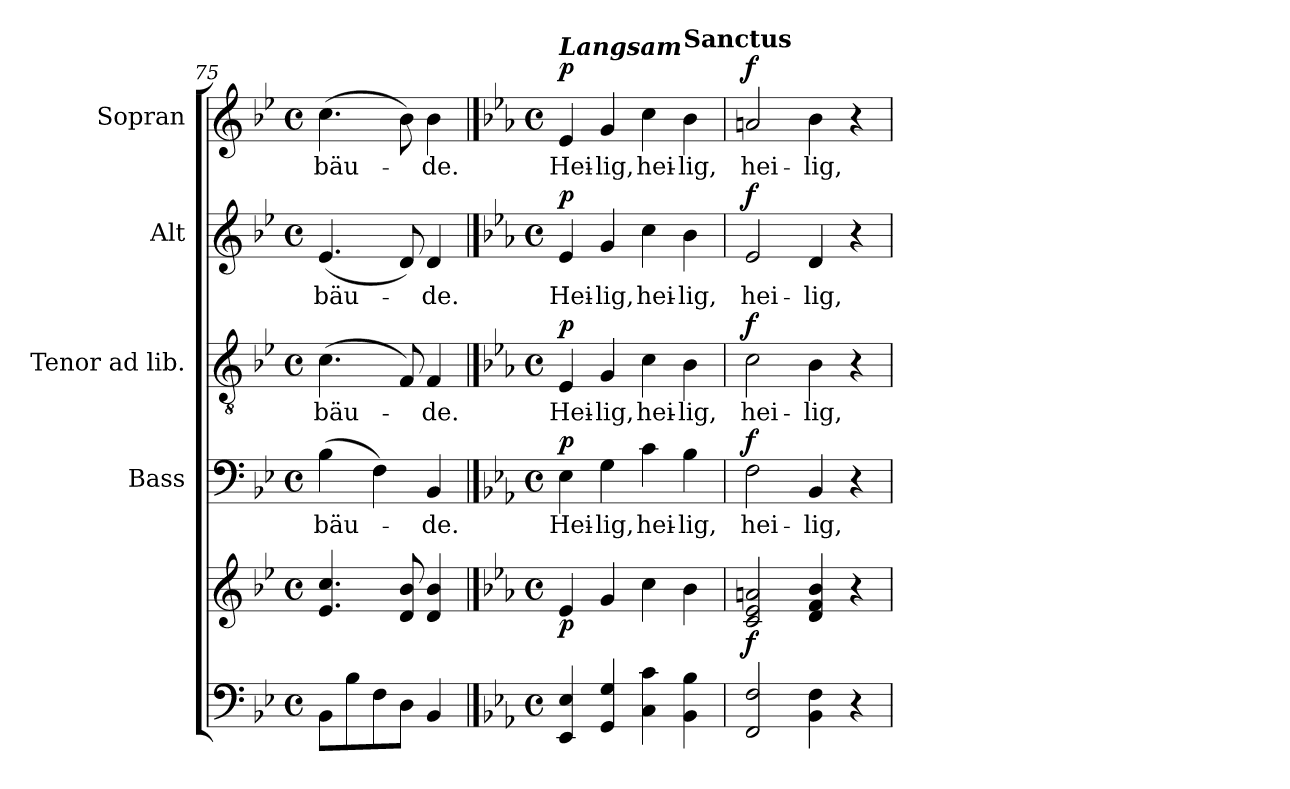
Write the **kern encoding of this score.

**kern	**kern	**dynam	**kern	**text	**dynam	**kern	**text	**dynam	**kern	**text	**dynam	**kern	**text	**dynam
*part5	*part5	*part5	*part4	*part4	*part4	*part3	*part3	*part3	*part2	*part2	*part2	*part1	*part1	*part1
*staff6	*staff5	*staff5/6	*staff4	*staff4	*staff4	*staff3	*staff3	*staff3	*staff2	*staff2	*staff2	*staff1	*staff1	*staff1
*	*	*	*I"Bass	*	*	*I"Tenor ad lib.	*	*	*I"Alt	*	*	*I"Sopran	*	*
*	*	*	*I'B.	*	*	*I'T.	*	*	*I'A.	*	*	*I'S.	*	*
*clefF4	*clefG2	*	*clefF4	*	*	*clefGv2	*	*	*clefG2	*	*	*clefG2	*	*
*k[b-e-]	*k[b-e-]	*	*k[b-e-]	*	*	*k[b-e-]	*	*	*k[b-e-]	*	*	*k[b-e-]	*	*
*B-:	*B-:	*	*B-:	*	*	*B-:	*	*	*B-:	*	*	*B-:	*	*
*M4/4	*M4/4	*	*M4/4	*	*	*M4/4	*	*	*M4/4	*	*	*M4/4	*	*
*met(c)	*met(c)	*	*met(c)	*	*	*met(c)	*	*	*met(c)	*	*	*met(c)	*	*
=75	=75	=75	=75	=75	=75	=75	=75	=75	=75	=75	=75	=75	=75	=75
!	!	!	!	!LO:LY:b	!	!	!LO:LY:b	!	!	!LO:LY:b	!	!	!LO:LY:b	!
8BB-\L	4.e-/ 4.cc/	.	(>4B-\	-bäu-	.	(>4.c\	-bäu-	.	(<4.e-/	-bäu-	.	(>4.cc\	-bäu-	.
8B-\	.	.	.	.	.	.	.	.	.	.	.	.	.	.
8F\	.	.	4F\)	.	.	.	.	.	.	.	.	.	.	.
8D\J	8d/ 8b-/	.	.	.	.	8F/)	.	.	8d/)	.	.	8b-\)	.	.
!	!	!	!	!LO:LY:b	!	!	!LO:LY:b	!	!	!LO:LY:b	!	!	!LO:LY:b	!
4BB-/	4d/ 4b-/	.	4BB-/	-de.	.	4F/	-de.	.	4d/	-de.	.	4b-\	-de.	.
!!LO:PB:g=z
==76	==76	==76	==76	==76	==76	==76	==76	==76	==76	==76	==76	==76	==76	==76
*k[b-e-a-]	*k[b-e-a-]	*	*k[b-e-a-]	*	*	*k[b-e-a-]	*	*	*k[b-e-a-]	*	*	*k[b-e-a-]	*	*
*E-:	*E-:	*	*E-:	*	*	*E-:	*	*	*E-:	*	*	*E-:	*	*
*M4/4	*M4/4	*	*M4/4	*	*	*M4/4	*	*	*M4/4	*	*	*M4/4	*	*
*met(c)	*met(c)	*	*met(c)	*	*	*met(c)	*	*	*met(c)	*	*	*met(c)	*	*
!	!	!	!	!	!	!	!	!	!	!	!	!LO:TX:a:Bi:t=Langsam	!	!
!	!	!LO:DY:b	!	!LO:LY:b	!LO:DY:a	!	!LO:LY:b	!LO:DY:a	!	!LO:LY:b	!LO:DY:a	!	!LO:LY:b	!LO:DY:a
4EE-/ 4E-/	4e-/	p	4E-\	Hei-	p	4E-/	Hei-	p	4e-/	Hei-	p	4e-/	Hei-	p
!	!	!	!	!LO:LY:b	!	!	!LO:LY:b	!	!	!LO:LY:b	!	!	!LO:LY:b	!
4GG/ 4G/	4g/	.	4G\	-lig,	.	4G/	-lig,	.	4g/	-lig,	.	4g/	-lig,	.
!	!	!	!	!LO:LY:b	!	!	!LO:LY:b	!	!	!LO:LY:b	!	!	!LO:LY:b	!
4C\ 4c\	4cc\	.	4c\	hei-	.	4c\	hei-	.	4cc\	hei-	.	4cc\	hei-	.
!	!	!	!	!	!	!	!	!	!	!	!	!LO:TX:a:B:t=Sanctus	!	!
!	!	!	!	!LO:LY:b	!	!	!LO:LY:b	!	!	!LO:LY:b	!	!	!LO:LY:b	!
4BB-\ 4B-\	4b-\	.	4B-\	-lig,	.	4B-\	-lig,	.	4b-\	-lig,	.	4b-\	-lig,	.
=77	=77	=77	=77	=77	=77	=77	=77	=77	=77	=77	=77	=77	=77	=77
!	!	!LO:DY:b	!	!LO:LY:b	!LO:DY:a	!	!LO:LY:b	!LO:DY:a	!	!LO:LY:b	!LO:DY:a	!	!LO:LY:b	!LO:DY:a
2FF/ 2F/	2c/ 2e-/ 2an/	f	2F\	hei-	f	2c\	hei-	f	2e-/	hei-	f	2an/	hei-	f
!	!	!	!	!LO:LY:b	!	!	!LO:LY:b	!	!	!LO:LY:b	!	!	!LO:LY:b	!
4BB-\ 4F\	4d/ 4f/ 4b-/	.	4BB-/	-lig,	.	4B-\	-lig,	.	4d/	-lig,	.	4b-\	-lig,	.
4r	4r	.	4r	.	.	4r	.	.	4r	.	.	4r	.	.
=	=	=	=	=	=	=	=	=	=	=	=	=	=	=
*-	*-	*-	*-	*-	*-	*-	*-	*-	*-	*-	*-	*-	*-	*-
